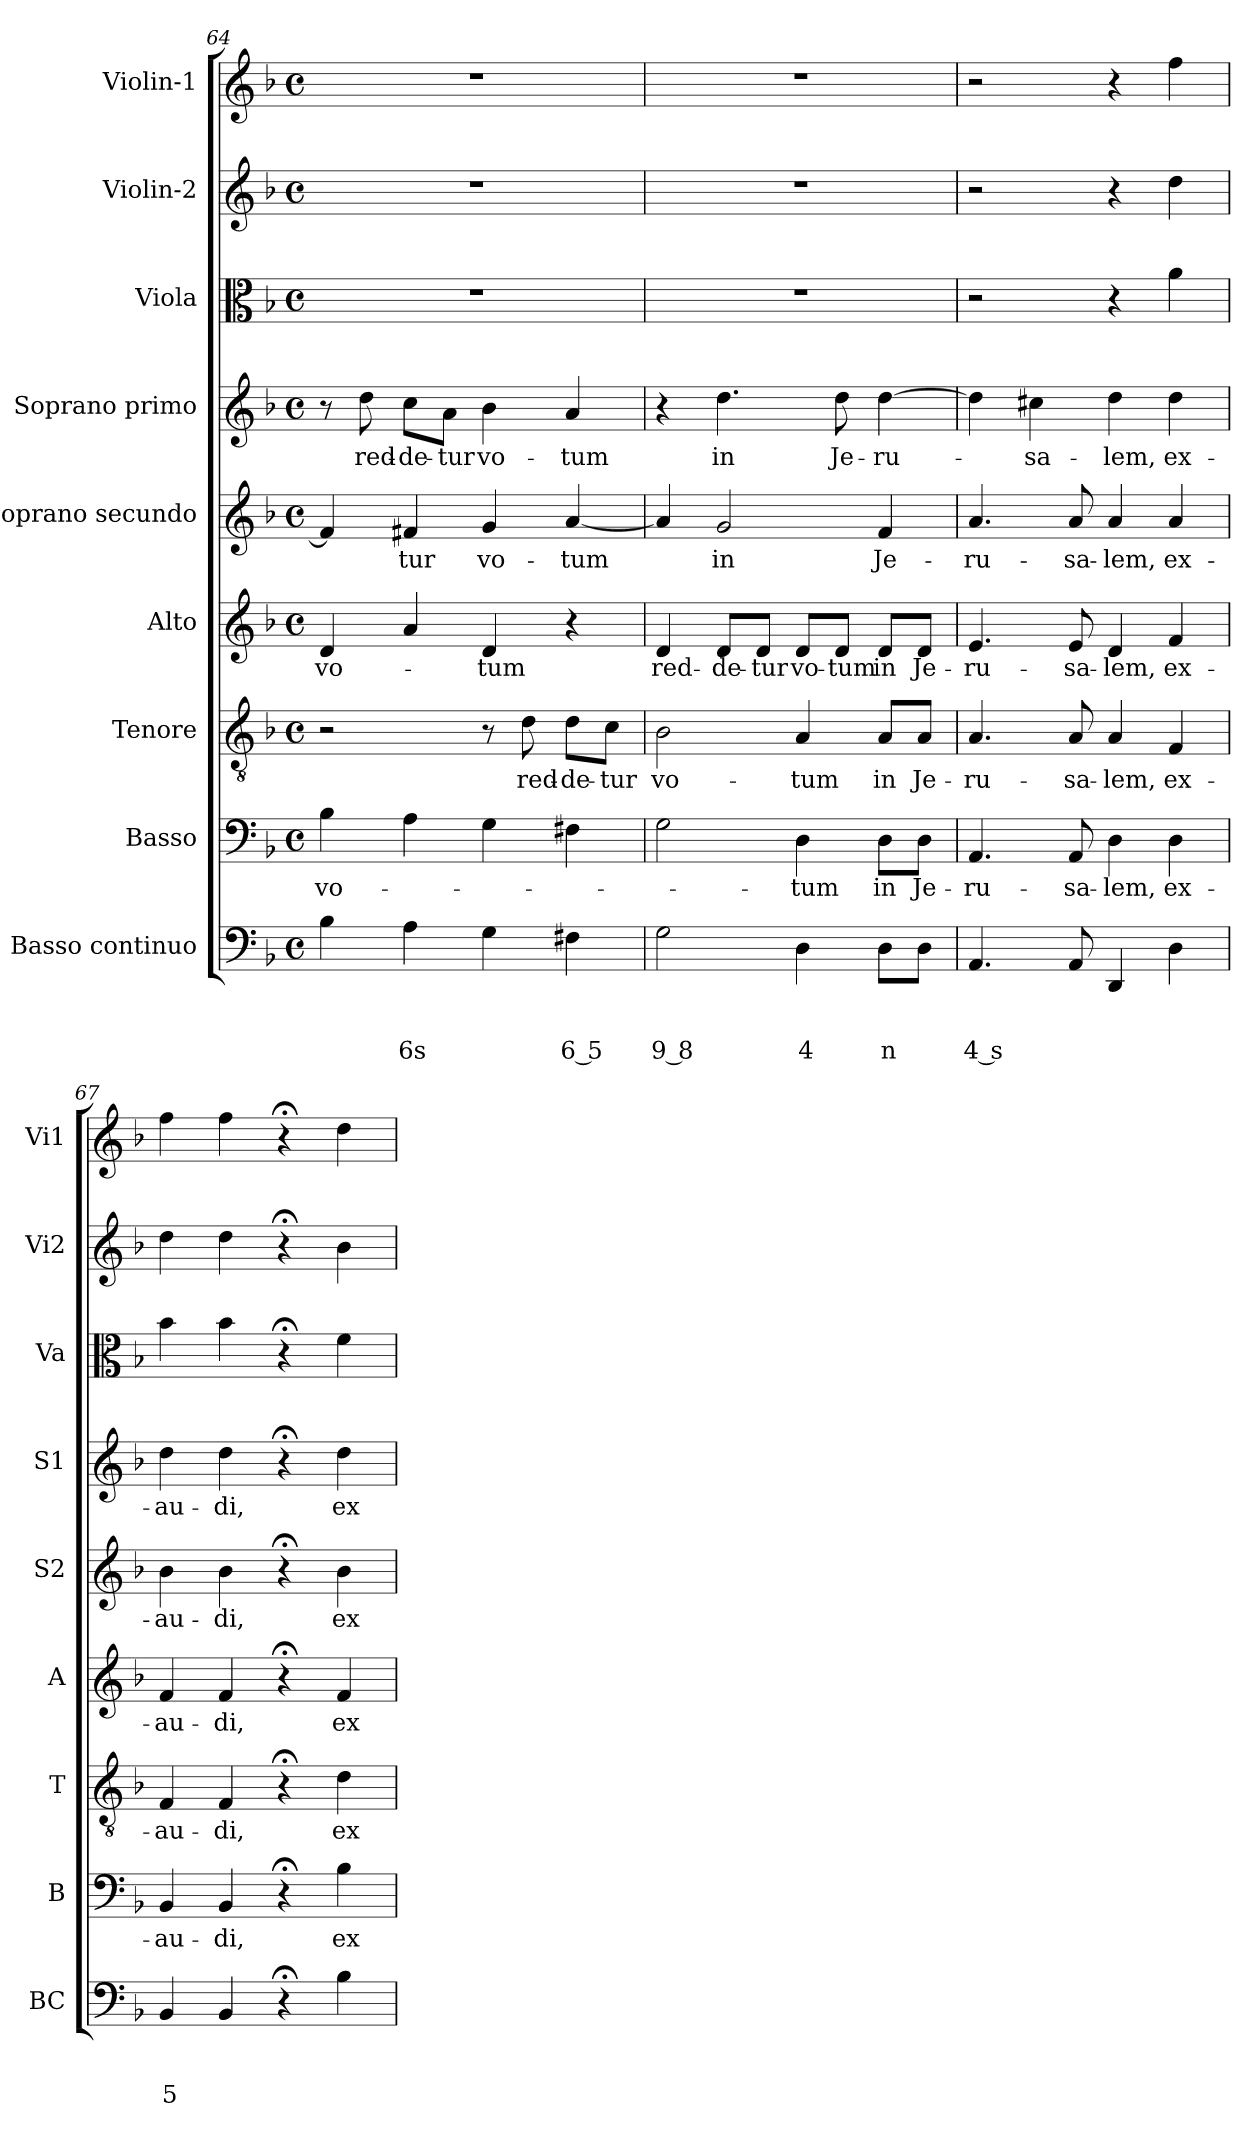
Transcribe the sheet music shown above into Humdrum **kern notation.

**kern	**text	**text	**text	**kern	**text	**kern	**text	**kern	**text	**kern	**text	**kern	**text	**kern	**kern	**kern
*part9	*part9	*part9	*part9	*part8	*part8	*part7	*part7	*part6	*part6	*part5	*part5	*part4	*part4	*part3	*part2	*part1
*staff9	*staff9	*staff9	*staff9	*staff8	*staff8	*staff7	*staff7	*staff6	*staff6	*staff5	*staff5	*staff4	*staff4	*staff3	*staff2	*staff1
*I"Basso continuo	*	*	*	*I"Basso	*	*I"Tenore	*	*I"Alto	*	*I"Soprano secundo	*	*I"Soprano primo	*	*I"Viola	*I"Violin-2	*I"Violin-1
*I'BC	*	*	*	*I'B	*	*I'T	*	*I'A	*	*I'S2	*	*I'S1	*	*I'Va	*I'Vi2	*I'Vi1
!!LO:PB:g=z
*clefF4	*	*	*	*clefF4	*	*clefGv2	*	*clefG2	*	*clefG2	*	*clefG2	*	*clefC3	*clefG2	*clefG2
*k[b-]	*	*	*	*k[b-]	*	*k[b-]	*	*k[b-]	*	*k[b-]	*	*k[b-]	*	*k[b-]	*k[b-]	*k[b-]
*F:	*	*	*	*F:	*	*F:	*	*F:	*	*F:	*	*F:	*	*F:	*F:	*F:
*M4/4	*	*	*	*M4/4	*	*M4/4	*	*M4/4	*	*M4/4	*	*M4/4	*	*M4/4	*M4/4	*M4/4
*met(c)	*	*	*	*met(c)	*	*met(c)	*	*met(c)	*	*met(c)	*	*met(c)	*	*met(c)	*met(c)	*met(c)
=64	=64	=64	=64	=64	=64	=64	=64	=64	=64	=64	=64	=64	=64	=64	=64	=64
!	!	!	!	!	!LO:LY:b	!	!	!	!LO:LY:b	!	!	!	!	!	!	!
4B-\	.	.	.	4B-\	vo-	2r	.	4d/	vo-	4f/]	.	8r	.	1r	1r	1r
!	!	!	!	!	!	!	!	!	!	!	!	!	!LO:LY:b	!	!	!
.	.	.	.	.	.	.	.	.	.	.	.	8dd\	red-	.	.	.
!	!	!	!LO:LY:b	!	!	!	!	!	!	!	!LO:LY:b	!	!LO:LY:b	!	!	!
4A\	.	.	6s	4A\	.	.	.	4a/	.	4f#X/	-tur	8cc\L	-de-	.	.	.
!	!	!	!	!	!	!	!	!	!	!	!	!	!LO:LY:b	!	!	!
.	.	.	.	.	.	.	.	.	.	.	.	8a\J	-tur	.	.	.
!	!	!	!	!	!	!	!	!	!LO:LY:b	!	!LO:LY:b	!	!LO:LY:b	!	!	!
4G\	.	.	.	4G\	.	8r	.	4d/	-tum	4g/	vo-	4b-\	vo-	.	.	.
!	!	!	!	!	!	!	!LO:LY:b	!	!	!	!	!	!	!	!	!
.	.	.	.	.	.	8d\	red-	.	.	.	.	.	.	.	.	.
!	!	!	!LO:LY:b	!	!	!	!LO:LY:b	!	!	!	!LO:LY:b	!	!LO:LY:b	!	!	!
4F#X\	.	.	6 5	4F#X\	.	8d\L	-de-	4r	.	[4a/	-tum	4a/	-tum	.	.	.
!	!	!	!	!	!	!	!LO:LY:b	!	!	!	!	!	!	!	!	!
.	.	.	.	.	.	8c\J	-tur	.	.	.	.	.	.	.	.	.
=65	=65	=65	=65	=65	=65	=65	=65	=65	=65	=65	=65	=65	=65	=65	=65	=65
!	!	!	!LO:LY:b	!	!	!	!LO:LY:b	!	!LO:LY:b	!	!	!	!	!	!	!
2G\	.	.	9 8	2G\	.	2B-\	vo-	4d/	red-	4a/]	.	4r	.	1r	1r	1r
!	!	!	!	!	!	!	!	!	!LO:LY:b	!	!LO:LY:b	!	!LO:LY:b	!	!	!
.	.	.	.	.	.	.	.	8d/L	-de-	2g/	in	4.dd\	in	.	.	.
!	!	!	!	!	!	!	!	!	!LO:LY:b	!	!	!	!	!	!	!
.	.	.	.	.	.	.	.	8d/J	-tur	.	.	.	.	.	.	.
!	!	!	!LO:LY:b	!	!LO:LY:b	!	!LO:LY:b	!	!LO:LY:b	!	!	!	!	!	!	!
4D\	.	.	4	4D\	-tum	4A/	-tum	8d/L	vo-	.	.	.	.	.	.	.
!	!	!	!	!	!	!	!	!	!LO:LY:b	!	!	!	!LO:LY:b	!	!	!
.	.	.	.	.	.	.	.	8d/J	-tum	.	.	8dd\	Je-	.	.	.
!	!	!	!LO:LY:b	!	!LO:LY:b	!	!LO:LY:b	!	!LO:LY:b	!	!LO:LY:b	!	!LO:LY:b	!	!	!
8D\L	.	.	n	8D\L	in	8A/L	in	8d/L	in	4f/	Je-	[4dd\	-ru-	.	.	.
!	!	!	!	!	!LO:LY:b	!	!LO:LY:b	!	!LO:LY:b	!	!	!	!	!	!	!
8D\J	.	.	.	8D\J	Je-	8A/J	Je-	8d/J	Je-	.	.	.	.	.	.	.
=66	=66	=66	=66	=66	=66	=66	=66	=66	=66	=66	=66	=66	=66	=66	=66	=66
!	!	!	!LO:LY:b	!	!LO:LY:b	!	!LO:LY:b	!	!LO:LY:b	!	!LO:LY:b	!	!	!	!	!
4.AA/	.	.	4 s	4.AA/	-ru-	4.A/	-ru-	4.e/	-ru-	4.a/	-ru-	4dd\]	.	2r	2r	2r
!	!	!	!	!	!	!	!	!	!	!	!	!	!LO:LY:b	!	!	!
.	.	.	.	.	.	.	.	.	.	.	.	4cc#X\	-sa-	.	.	.
!	!	!	!	!	!LO:LY:b	!	!LO:LY:b	!	!LO:LY:b	!	!LO:LY:b	!	!	!	!	!
8AA/	.	.	.	8AA/	-sa-	8A/	-sa-	8e/	-sa-	8a/	-sa-	.	.	.	.	.
!	!	!	!	!	!LO:LY:b	!	!LO:LY:b	!	!LO:LY:b	!	!LO:LY:b	!	!LO:LY:b	!	!	!
4DD/	.	.	.	4D\	-lem,	4A/	-lem,	4d/	-lem,	4a/	-lem,	4dd\	-lem,	4r	4r	4r
!	!	!	!	!	!LO:LY:b	!	!LO:LY:b	!	!LO:LY:b	!	!LO:LY:b	!	!LO:LY:b	!	!	!
4D\	.	.	.	4D\	ex-	4F/	ex-	4f/	ex-	4a/	ex-	4dd\	ex-	4a\	4dd\	4ff\
=67	=67	=67	=67	=67	=67	=67	=67	=67	=67	=67	=67	=67	=67	=67	=67	=67
!	!	!	!LO:LY:b	!	!LO:LY:b	!	!LO:LY:b	!	!LO:LY:b	!	!LO:LY:b	!	!LO:LY:b	!	!	!
4BB-/	.	.	5	4BB-/	-au-	4F/	-au-	4f/	-au-	4b-\	-au-	4dd\	-au-	4b-\	4dd\	4ff\
!	!	!	!	!	!LO:LY:b	!	!LO:LY:b	!	!LO:LY:b	!	!LO:LY:b	!	!LO:LY:b	!	!	!
4BB-/	.	.	.	4BB-/	-di,	4F/	-di,	4f/	-di,	4b-\	-di,	4dd\	-di,	4b-\	4dd\	4ff\
4r;<	.	.	.	4r;<	.	4r;<	.	4r;<	.	4r;<	.	4r;<	.	4r;<	4r;<	4r;<
!	!	!	!	!	!LO:LY:b	!	!LO:LY:b	!	!LO:LY:b	!	!LO:LY:b	!	!LO:LY:b	!	!	!
4B-\	.	.	.	4B-\	ex-	4d\	ex-	4f/	ex-	4b-\	ex-	4dd\	ex-	4f\	4b-\	4dd\
=	=	=	=	=	=	=	=	=	=	=	=	=	=	=	=	=
*-	*-	*-	*-	*-	*-	*-	*-	*-	*-	*-	*-	*-	*-	*-	*-	*-
